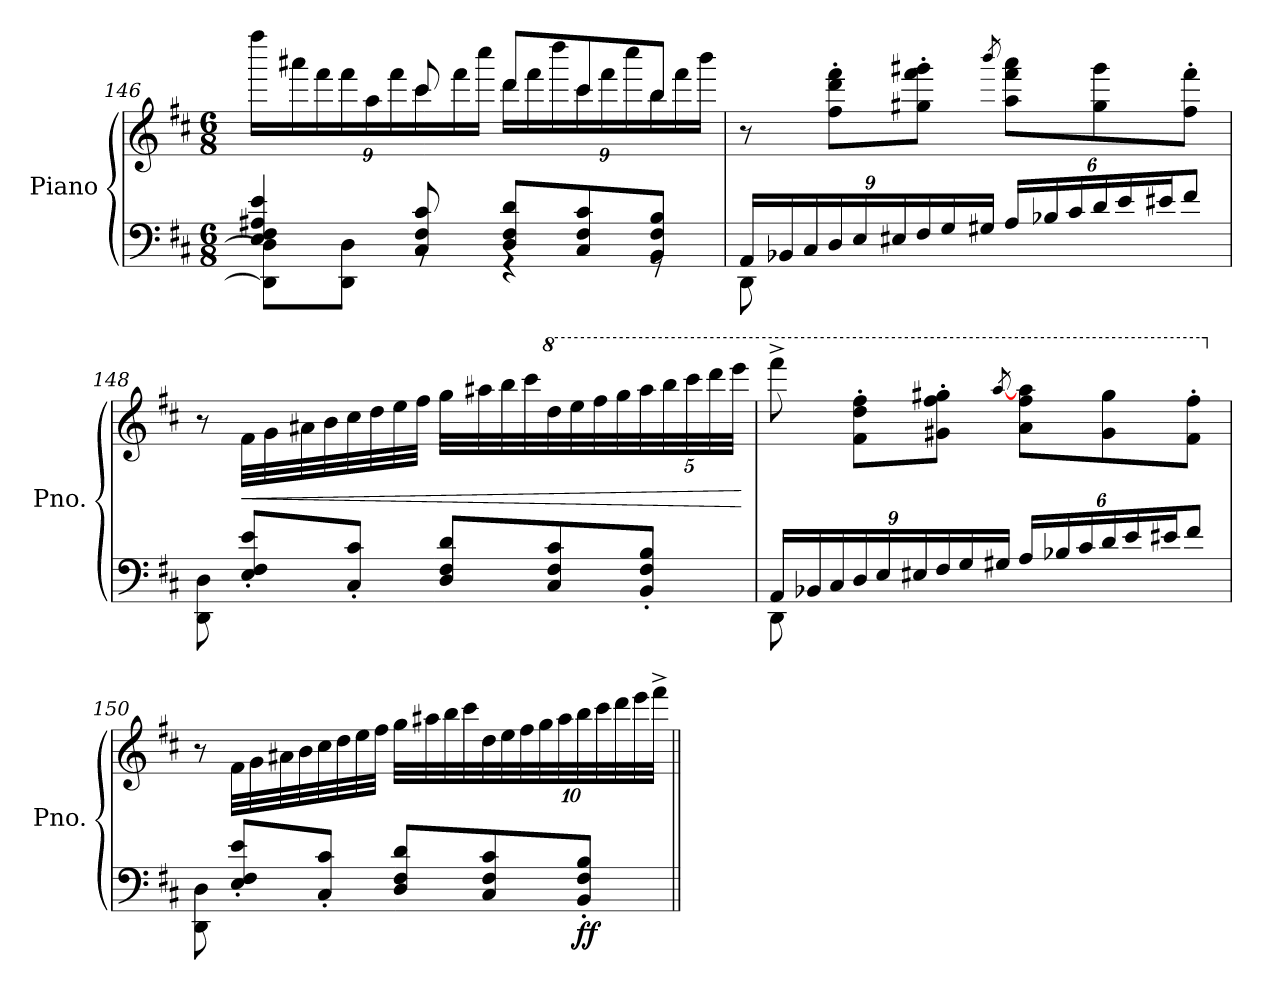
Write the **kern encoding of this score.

**kern	**kern	**dynam
*part1	*part1	*part1
*staff2	*staff1	*staff1/2
*I"Piano	*	*
*I'Pno.	*	*
!!LO:LB:g=z
*clefF4	*clefG2	*
*k[f#c#]	*k[f#c#]	*
*D:	*D:	*
*M6/8	*M6/8	*
=146	=146	=146
*^	*^	*
*	*	*	*Xbrackettup	*
4E/ 4F#/ 4A#X/ 4e/	8DD\] 8D\]L	4ryy	24ffff#\LL	.
.	.	.	24aaa#X\	.
.	.	.	24fff#\	.
.	8DD\ 8D\J	.	24fff#\	.
.	.	.	24aa\	.
.	.	.	24fff#\	.
8C#/ 8F#/ 8c#/	8rBB	8ccc#/	24ccc#\	.
.	.	.	24fff#\	.
.	.	.	24cccc#\JJ	.
8D/ 8F#/ 8d/L	4rGG	8ddd/L	24ddd\LL	.
.	.	.	24fff#\	.
.	.	.	24dddd\	.
8C#/ 8F#/ 8c#/	.	8ccc#/	24ccc#\	.
.	.	.	24fff#\	.
.	.	.	24cccc#\	.
8BB/ 8F#/ 8B/J	8rGG	8bb/J	24bb\	.
.	.	.	24fff#\	.
.	.	.	24bbb\JJ	.
*	*	*v	*v	*
=147	=147	=147	=147
*Xbrackettup	*	*	*
24AA/LL	8DD\	8r	.
24BB-X/	.	.	.
24C#/	.	.	.
24D/	2ryy	8ff#\' 8ddd\' 8fff#\'L	.
24E/	.	.	.
24E#X/	.	.	.
24F#/	.	8gg#X\' 8fff#\' 8ggg#X\'J	.
24G/	.	.	.
24G#X/JJ	.	.	.
.	.	8qbbb/	.
24A/LL	.	8aa\ 8fff#\ 8aaa\L	.
24B-X/	.	.	.
24c#/	.	.	.
24d/	.	8gg#\ 8ggg#\	.
24e/	.	.	.
24e#X/J	.	.	.
8f#/J	8ryy	8ff#\' 8fff#\'J	.
!!LO:LB:g=z
=148	=148	=148	=148
8ryy	8DD\ 8D\	8r	.
!	!	!	!LO:HP:b
8E/' 8F#/' 8e/'L	2ryy	32f#\LLL	<
.	.	32g\	.
.	.	32a#X\	.
.	.	32b\	.
8C#/' 8c#/'J	.	32cc#\	.
.	.	32dd\	.
.	.	32ee\	.
.	.	32ff#\JJJ	.
8D/ 8F#/ 8d/L	.	32gg\LLL	.
.	.	32aa#X\	.
.	.	32bb\	.
.	.	32ccc#\	.
*	*	*8va	*
8C#/ 8F#/ 8c#/	.	32ddd\	.
.	.	32eee\	.
.	.	32fff#\	.
.	.	32ggg\	.
8BB/' 8F#/' 8B/'J	8ryy	40aaa#\	.
.	.	40bbb\	.
.	.	40cccc#\	.
.	.	40dddd\	.
.	.	40eeee\JJJ	.
*v	*v	*	*
.	.	[
=149	=149	=149
*^	*	*
24AA/LL	8DD\	8ffff#^\	.
24BB-X/	.	.	.
24C#/	.	.	.
24D/	2ryy	8ff#\' 8ddd\' 8fff#\'L	.
24E/	.	.	.
24E#X/	.	.	.
24F#/	.	8gg#X\' 8fff#\' 8ggg#X\'J	.
24G/	.	.	.
24G#X/JJ	.	.	.
.	.	[8qaaa/	.
24A/LL	.	8aa\ 8fff#\ 8aaa\L	.
24B-X/	.	.	.
24c#/	.	.	.
24d/	.	8gg#\ 8ggg#\	.
24e/	.	.	.
24e#X/J	.	.	.
8f#/J	8ryy	8ff#\' 8fff#\'J	.
!!LO:PB:g=z
=150	=150	=150	=150
*	*	*X8va	*
8ryy	8DD\ 8D\	8r	.
8E/' 8F#/' 8e/'L	2ryy	32f#\LLL	.
.	.	32g\	.
.	.	32a#X\	.
.	.	32b\	.
8C#/' 8c#/'J	.	32cc#\	.
.	.	32dd\	.
.	.	32ee\	.
.	.	32ff#\JJJ	.
8D/ 8F#/ 8d/L	.	32gg\LLL	.
.	.	32aa#X\	.
.	.	32bb\	.
.	.	32ccc#\	.
8C#/ 8F#/ 8c#/	.	40dd\	.
.	.	40ee\	.
.	.	40ff#\	.
.	.	40gg\	.
.	.	40aa#\	.
!	!	!	!LO:DY:b=2
8BB/' 8F#/' 8B/'J	8ryy	40bb\	ff
.	.	40ccc#\	.
.	.	40ddd\	.
.	.	40eee\	.
.	.	40fff#^\JJJ	.
*v	*v	*	*
=||	=||	=||
*-	*-	*-
